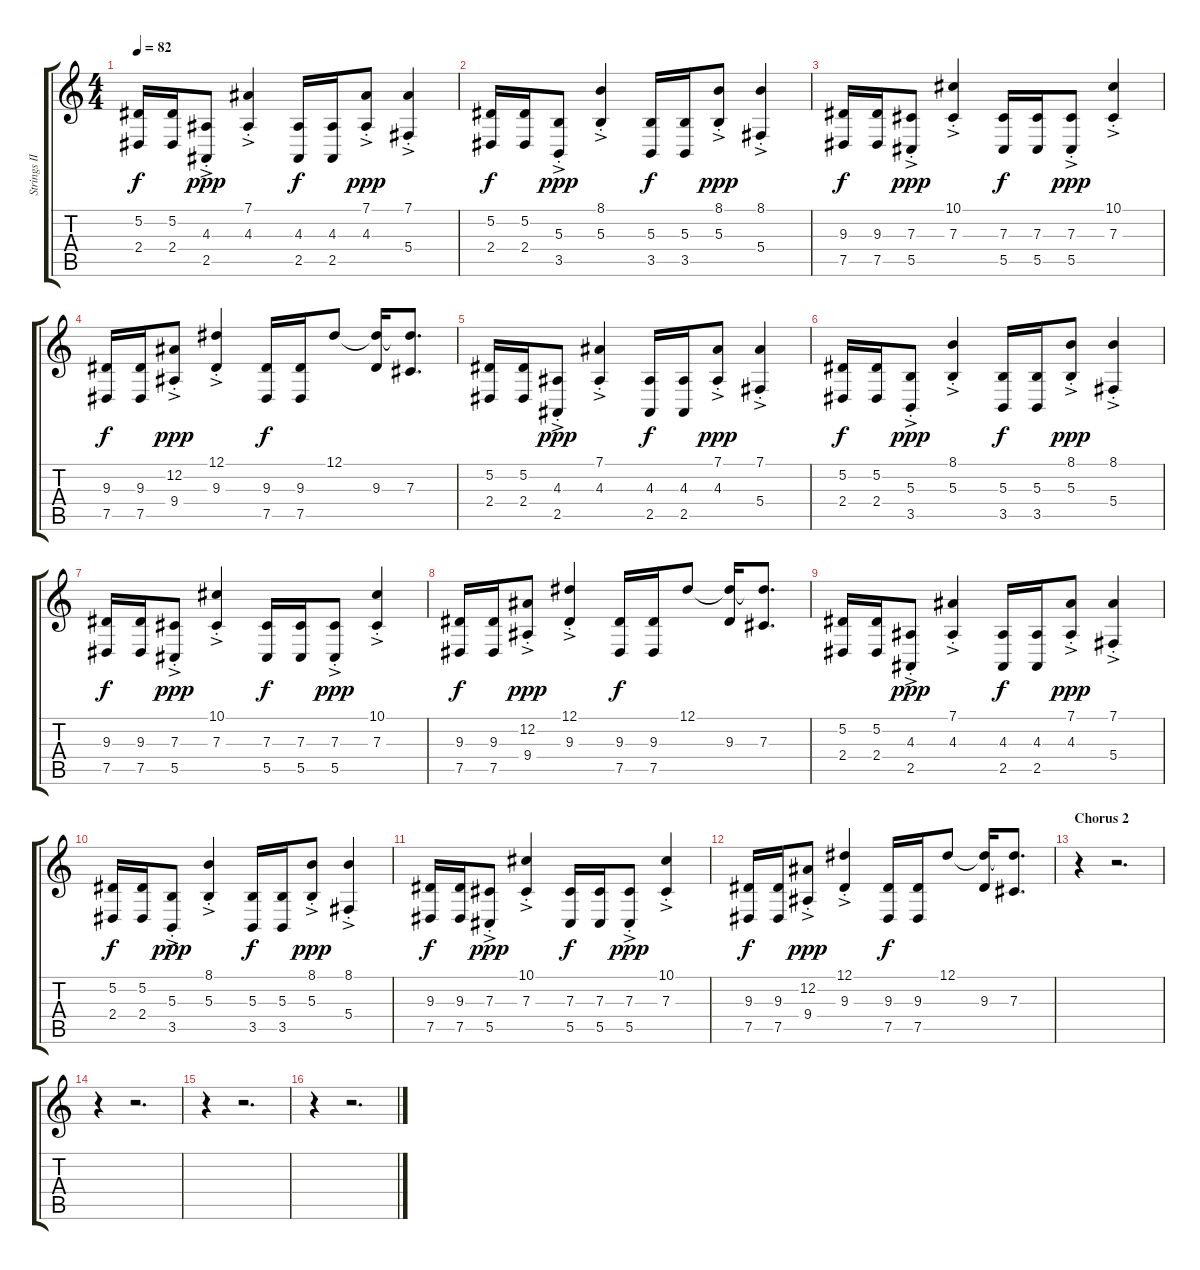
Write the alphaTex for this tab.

\track ("Strings II" "Strings II") {instrument stringensemble1}
\staff {score tabs}
\tuning (Eb4 Bb3 Gb3 Db3 Ab2 Eb2) {hide}
\ts (4 4)
\tempo 82
\clef g2
\ks c
(5.2 2.4).16{dy f} (5.2 2.4).16 (4.3{ac st} 2.5{ac st}).8{dy ppp} (7.1{ac st} 4.3{ac st}).4 (4.3 2.5).16{dy f} (4.3 2.5).16 (7.1{ac st} 4.3{ac st}).8{dy ppp} (7.1{ac st} 5.4{ac st}).4 |
(5.2 2.4).16{dy f} (5.2 2.4).16 (5.3{ac st} 3.5{ac st}).8{dy ppp} (8.1{ac st} 5.3{ac st}).4 (5.3 3.5).16{dy f} (5.3 3.5).16 (8.1{ac st} 5.3{ac st}).8{dy ppp} (8.1{ac st} 5.4{ac st}).4 |
(9.3 7.5).16{dy f} (9.3 7.5).16 (7.3{ac st} 5.5{ac st}).8{dy ppp} (10.1{ac st} 7.3{ac st}).4 (7.3 5.5).16{dy f} (7.3 5.5).16 (7.3{ac st} 5.5{ac st}).8{dy ppp} (10.1{ac st} 7.3{ac st}).4 |
(9.3 7.5).16{dy f} (9.3 7.5).16 (12.2{ac st} 9.4{ac st}).8{dy ppp} (12.1{ac st} 9.3{ac st}).4 (9.3 7.5).16{dy f} (9.3 7.5).16 12.1.8 (12.1{t} 9.3).16 (12.1{t} 7.3).8{d} |
(5.2 2.4).16 (5.2 2.4).16 (4.3{ac st} 2.5{ac st}).8{dy ppp} (7.1{ac st} 4.3{ac st}).4 (4.3 2.5).16{dy f} (4.3 2.5).16 (7.1{ac st} 4.3{ac st}).8{dy ppp} (7.1{ac st} 5.4{ac st}).4 |
(5.2 2.4).16{dy f} (5.2 2.4).16 (5.3{ac st} 3.5{ac st}).8{dy ppp} (8.1{ac st} 5.3{ac st}).4 (5.3 3.5).16{dy f} (5.3 3.5).16 (8.1{ac st} 5.3{ac st}).8{dy ppp} (8.1{ac st} 5.4{ac st}).4 |
(9.3 7.5).16{dy f} (9.3 7.5).16 (7.3{ac st} 5.5{ac st}).8{dy ppp} (10.1{ac st} 7.3{ac st}).4 (7.3 5.5).16{dy f} (7.3 5.5).16 (7.3{ac st} 5.5{ac st}).8{dy ppp} (10.1{ac st} 7.3{ac st}).4 |
(9.3 7.5).16{dy f} (9.3 7.5).16 (12.2{ac st} 9.4{ac st}).8{dy ppp} (12.1{ac st} 9.3{ac st}).4 (9.3 7.5).16{dy f} (9.3 7.5).16 12.1.8 (12.1{t} 9.3).16 (12.1{t} 7.3).8{d} |
(5.2 2.4).16 (5.2 2.4).16 (4.3{ac st} 2.5{ac st}).8{dy ppp} (7.1{ac st} 4.3{ac st}).4 (4.3 2.5).16{dy f} (4.3 2.5).16 (7.1{ac st} 4.3{ac st}).8{dy ppp} (7.1{ac st} 5.4{ac st}).4 |
(5.2 2.4).16{dy f} (5.2 2.4).16 (5.3{ac st} 3.5{ac st}).8{dy ppp} (8.1{ac st} 5.3{ac st}).4 (5.3 3.5).16{dy f} (5.3 3.5).16 (8.1{ac st} 5.3{ac st}).8{dy ppp} (8.1{ac st} 5.4{ac st}).4 |
(9.3 7.5).16{dy f} (9.3 7.5).16 (7.3{ac st} 5.5{ac st}).8{dy ppp} (10.1{ac st} 7.3{ac st}).4 (7.3 5.5).16{dy f} (7.3 5.5).16 (7.3{ac st} 5.5{ac st}).8{dy ppp} (10.1{ac st} 7.3{ac st}).4 |
(9.3 7.5).16{dy f} (9.3 7.5).16 (12.2{ac st} 9.4{ac st}).8{dy ppp} (12.1{ac st} 9.3{ac st}).4 (9.3 7.5).16{dy f} (9.3 7.5).16 12.1.8 (12.1{t} 9.3).16 (12.1{t} 7.3).8{d} |
\section ("" "Chorus 2")
r.4 r.2{d} |
r.4 r.2{d} |
r.4 r.2{d} |
r.4 r.2{d}
